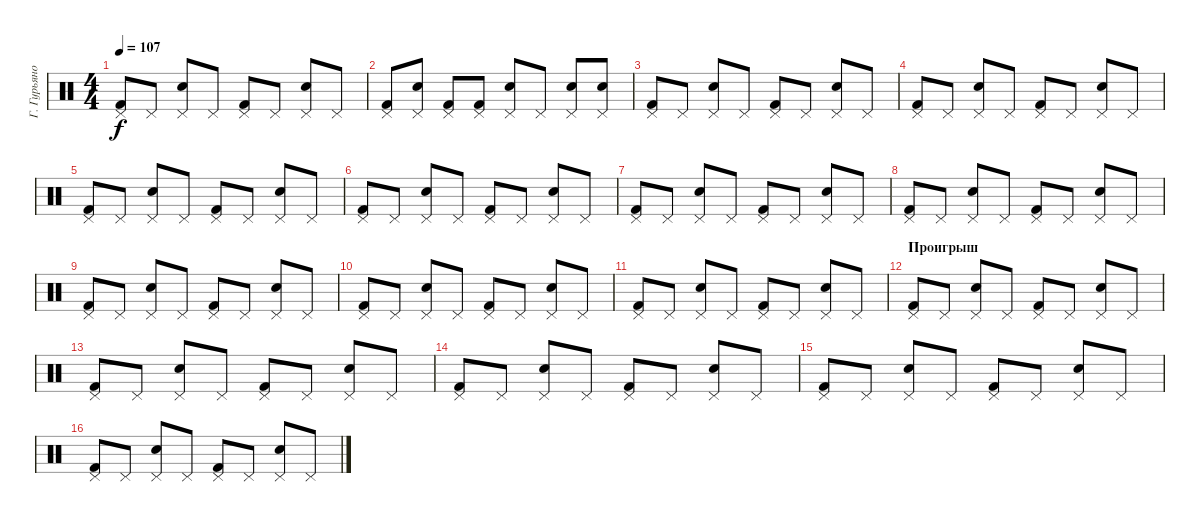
\track ("Г. Гурьянов" "Г. Гурьяно") {instrument percussion}
\staff {score}
\articulation defaults
\ts (4 4)
\tempo 107
\clef neutral
\ks c
("Pedal Hi-Hat (hit)" "Kick (hit) 2").8{dy f} "Pedal Hi-Hat (hit)".8 ("Pedal Hi-Hat (hit)" "Snare (hit) 2").8 "Pedal Hi-Hat (hit)".8 ("Pedal Hi-Hat (hit)" "Kick (hit) 2").8 "Pedal Hi-Hat (hit)".8 ("Pedal Hi-Hat (hit)" "Snare (hit) 2").8 "Pedal Hi-Hat (hit)".8 |
("Pedal Hi-Hat (hit)" "Kick (hit) 2").8 ("Pedal Hi-Hat (hit)" "Snare (hit) 2").8 ("Pedal Hi-Hat (hit)" "Kick (hit) 2").8 ("Pedal Hi-Hat (hit)" "Kick (hit) 2").8 ("Pedal Hi-Hat (hit)" "Snare (hit) 2").8 "Pedal Hi-Hat (hit)".8 ("Pedal Hi-Hat (hit)" "Snare (hit) 2").8 ("Pedal Hi-Hat (hit)" "Snare (hit) 2").8 |
("Pedal Hi-Hat (hit)" "Kick (hit) 2").8 "Pedal Hi-Hat (hit)".8 ("Pedal Hi-Hat (hit)" "Snare (hit) 2").8 "Pedal Hi-Hat (hit)".8 ("Pedal Hi-Hat (hit)" "Kick (hit) 2").8 "Pedal Hi-Hat (hit)".8 ("Pedal Hi-Hat (hit)" "Snare (hit) 2").8 "Pedal Hi-Hat (hit)".8 |
("Pedal Hi-Hat (hit)" "Kick (hit) 2").8 "Pedal Hi-Hat (hit)".8 ("Pedal Hi-Hat (hit)" "Snare (hit) 2").8 "Pedal Hi-Hat (hit)".8 ("Pedal Hi-Hat (hit)" "Kick (hit) 2").8 "Pedal Hi-Hat (hit)".8 ("Pedal Hi-Hat (hit)" "Snare (hit) 2").8 "Pedal Hi-Hat (hit)".8 |
("Pedal Hi-Hat (hit)" "Kick (hit) 2").8 "Pedal Hi-Hat (hit)".8 ("Pedal Hi-Hat (hit)" "Snare (hit) 2").8 "Pedal Hi-Hat (hit)".8 ("Pedal Hi-Hat (hit)" "Kick (hit) 2").8 "Pedal Hi-Hat (hit)".8 ("Pedal Hi-Hat (hit)" "Snare (hit) 2").8 "Pedal Hi-Hat (hit)".8 |
("Pedal Hi-Hat (hit)" "Kick (hit) 2").8 "Pedal Hi-Hat (hit)".8 ("Pedal Hi-Hat (hit)" "Snare (hit) 2").8 "Pedal Hi-Hat (hit)".8 ("Pedal Hi-Hat (hit)" "Kick (hit) 2").8 "Pedal Hi-Hat (hit)".8 ("Pedal Hi-Hat (hit)" "Snare (hit) 2").8 "Pedal Hi-Hat (hit)".8 |
("Pedal Hi-Hat (hit)" "Kick (hit) 2").8 "Pedal Hi-Hat (hit)".8 ("Pedal Hi-Hat (hit)" "Snare (hit) 2").8 "Pedal Hi-Hat (hit)".8 ("Pedal Hi-Hat (hit)" "Kick (hit) 2").8 "Pedal Hi-Hat (hit)".8 ("Pedal Hi-Hat (hit)" "Snare (hit) 2").8 "Pedal Hi-Hat (hit)".8 |
("Pedal Hi-Hat (hit)" "Kick (hit) 2").8 "Pedal Hi-Hat (hit)".8 ("Pedal Hi-Hat (hit)" "Snare (hit) 2").8 "Pedal Hi-Hat (hit)".8 ("Pedal Hi-Hat (hit)" "Kick (hit) 2").8 "Pedal Hi-Hat (hit)".8 ("Pedal Hi-Hat (hit)" "Snare (hit) 2").8 "Pedal Hi-Hat (hit)".8 |
("Pedal Hi-Hat (hit)" "Kick (hit) 2").8 "Pedal Hi-Hat (hit)".8 ("Pedal Hi-Hat (hit)" "Snare (hit) 2").8 "Pedal Hi-Hat (hit)".8 ("Pedal Hi-Hat (hit)" "Kick (hit) 2").8 "Pedal Hi-Hat (hit)".8 ("Pedal Hi-Hat (hit)" "Snare (hit) 2").8 "Pedal Hi-Hat (hit)".8 |
("Pedal Hi-Hat (hit)" "Kick (hit) 2").8 "Pedal Hi-Hat (hit)".8 ("Pedal Hi-Hat (hit)" "Snare (hit) 2").8 "Pedal Hi-Hat (hit)".8 ("Pedal Hi-Hat (hit)" "Kick (hit) 2").8 "Pedal Hi-Hat (hit)".8 ("Pedal Hi-Hat (hit)" "Snare (hit) 2").8 "Pedal Hi-Hat (hit)".8 |
("Pedal Hi-Hat (hit)" "Kick (hit) 2").8 "Pedal Hi-Hat (hit)".8 ("Pedal Hi-Hat (hit)" "Snare (hit) 2").8 "Pedal Hi-Hat (hit)".8 ("Pedal Hi-Hat (hit)" "Kick (hit) 2").8 "Pedal Hi-Hat (hit)".8 ("Pedal Hi-Hat (hit)" "Snare (hit) 2").8 "Pedal Hi-Hat (hit)".8 |
\section ("" "Проигрыш")
("Pedal Hi-Hat (hit)" "Kick (hit) 2").8 "Pedal Hi-Hat (hit)".8 ("Pedal Hi-Hat (hit)" "Snare (hit) 2").8 "Pedal Hi-Hat (hit)".8 ("Pedal Hi-Hat (hit)" "Kick (hit) 2").8 "Pedal Hi-Hat (hit)".8 ("Pedal Hi-Hat (hit)" "Snare (hit) 2").8 "Pedal Hi-Hat (hit)".8 |
("Pedal Hi-Hat (hit)" "Kick (hit) 2").8 "Pedal Hi-Hat (hit)".8 ("Pedal Hi-Hat (hit)" "Snare (hit) 2").8 "Pedal Hi-Hat (hit)".8 ("Pedal Hi-Hat (hit)" "Kick (hit) 2").8 "Pedal Hi-Hat (hit)".8 ("Pedal Hi-Hat (hit)" "Snare (hit) 2").8 "Pedal Hi-Hat (hit)".8 |
("Pedal Hi-Hat (hit)" "Kick (hit) 2").8 "Pedal Hi-Hat (hit)".8 ("Pedal Hi-Hat (hit)" "Snare (hit) 2").8 "Pedal Hi-Hat (hit)".8 ("Pedal Hi-Hat (hit)" "Kick (hit) 2").8 "Pedal Hi-Hat (hit)".8 ("Pedal Hi-Hat (hit)" "Snare (hit) 2").8 "Pedal Hi-Hat (hit)".8 |
("Pedal Hi-Hat (hit)" "Kick (hit) 2").8 "Pedal Hi-Hat (hit)".8 ("Pedal Hi-Hat (hit)" "Snare (hit) 2").8 "Pedal Hi-Hat (hit)".8 ("Pedal Hi-Hat (hit)" "Kick (hit) 2").8 "Pedal Hi-Hat (hit)".8 ("Pedal Hi-Hat (hit)" "Snare (hit) 2").8 "Pedal Hi-Hat (hit)".8 |
("Pedal Hi-Hat (hit)" "Kick (hit) 2").8 "Pedal Hi-Hat (hit)".8 ("Pedal Hi-Hat (hit)" "Snare (hit) 2").8 "Pedal Hi-Hat (hit)".8 ("Pedal Hi-Hat (hit)" "Kick (hit) 2").8 "Pedal Hi-Hat (hit)".8 ("Pedal Hi-Hat (hit)" "Snare (hit) 2").8 "Pedal Hi-Hat (hit)".8
